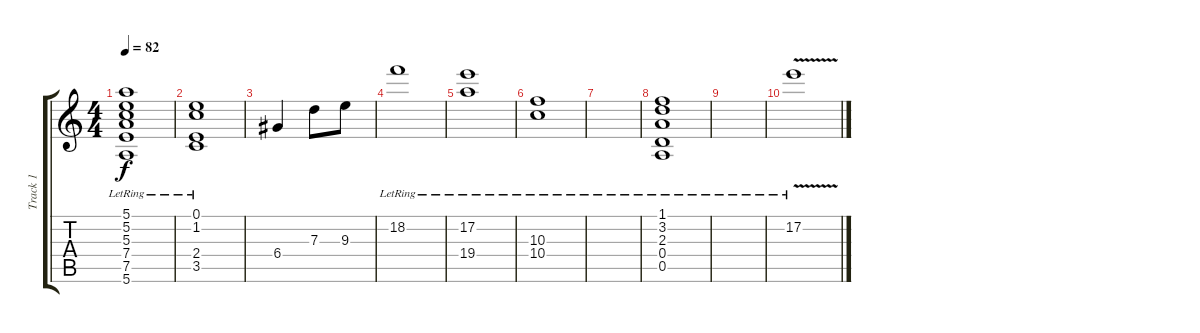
\track ("Track 1" "Track 1") {instrument acousticguitarsteel}
\staff {score tabs}
\tuning (E4 B3 G3 D3 A2 E2) {hide}
\ts (4 4)
\tempo 82
\clef g2
\ks c
(5.1{lr} 5.2{lr} 5.3{lr} 7.4{lr} 7.5{lr} 5.6{lr}).1{dy f} |
(0.1{lr} 1.2{lr} 2.4{lr} 3.5{lr}).1 |
6.4.4 7.3.8 9.3.8 |
18.2{lr}.1 |
(17.2{lr} 19.4{lr}).1 |
(10.3 10.4{lr}).1 |
|
(1.1{lr} 3.2{lr} 2.3{lr} 0.4{lr} 0.5{lr}).1 |
|
17.2{v lr}.1
